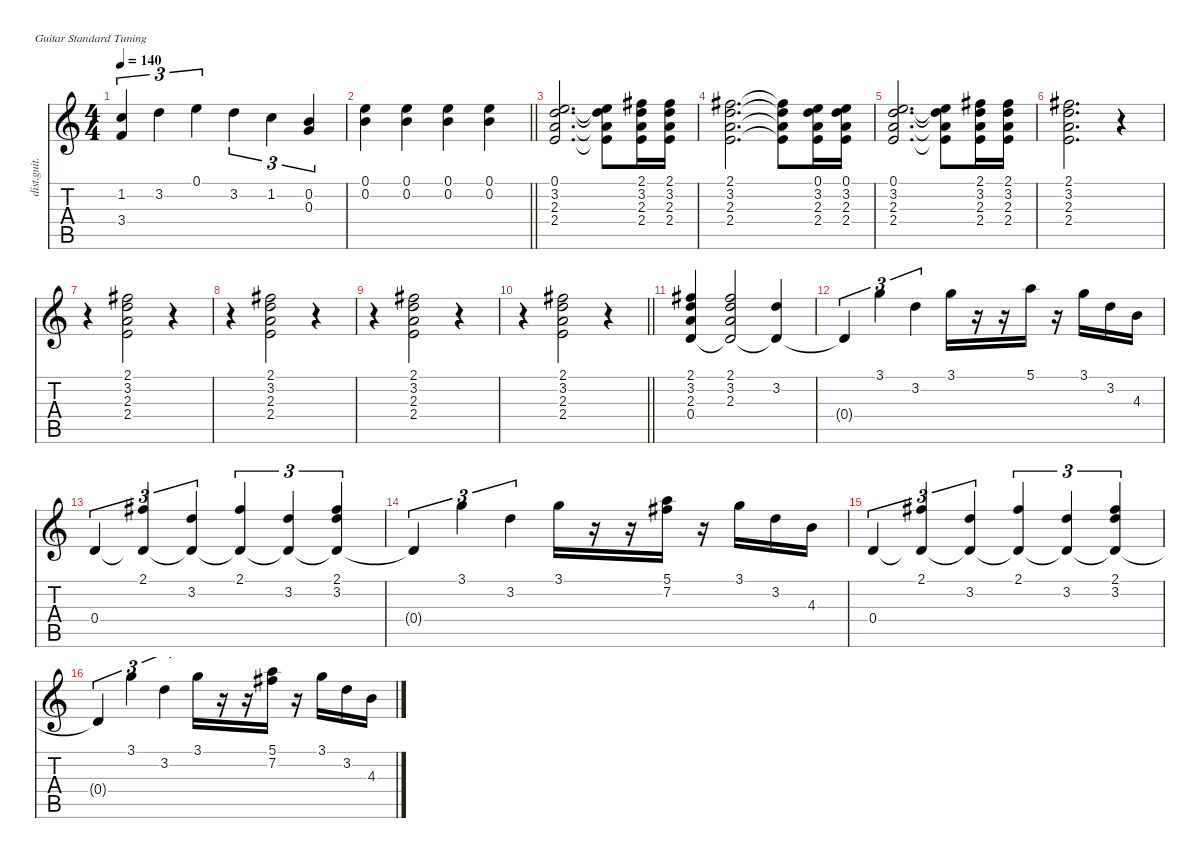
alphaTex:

\defaultSystemsLayout 4
\hideDynamics
\bracketExtendMode nobrackets
\otherSystemsTrackNameOrientation horizontal
\track ("Guitar III (12-string)" "dist.guit.") {defaultSystemsLayout 4 instrument distortionguitar}
\staff {score tabs}
\tuning (E4 B3 G3 D3 A2 E2)
\ts (4 4)
\tempo 140
\clef g2
\ks c
(1.2 3.4).4{tu (3 2) dy f} 3.2.4{tu (3 2)} 0.1.4{tu (3 2)} 3.2.4{tu (3 2)} 1.2.4{tu (3 2)} (0.2 0.3).4{tu (3 2)} |
\barLineRight lightlight
(0.1 0.2).4 (0.1 0.2).4 (0.1 0.2).4 (0.1 0.2).4 |
(0.1 3.2 2.3 2.4).2{d} (0.1{t} 3.2{t} 2.3{t} 2.4{t}).8 (2.1{acc #} 3.2 2.3 2.4).16 (2.1{acc #} 3.2 2.3 2.4).16 |
(2.1{acc #} 3.2 2.3 2.4).2{d} (2.1{t acc #} 3.2{t} 2.3{t} 2.4{t}).8 (0.1 3.2 2.3 2.4).16 (0.1 3.2 2.3 2.4).16 |
(0.1 3.2 2.3 2.4).2{d} (0.1{t} 3.2{t} 2.3{t} 2.4{t}).8 (2.1{acc #} 3.2 2.3 2.4).16 (2.1{acc #} 3.2 2.3 2.4).16 |
(2.1{acc #} 3.2 2.3 2.4).2{d} r.4 |
r.4 (2.1{acc #} 3.2 2.3 2.4).2 r.4 |
r.4 (2.1{acc #} 3.2 2.3 2.4).2 r.4 |
r.4 (2.1{acc #} 3.2 2.3 2.4).2 r.4 |
\barLineRight lightlight
r.4 (2.1{acc #} 3.2 2.3 2.4).2 r.4 |
(2.1{acc #} 3.2 2.3 0.4).4 (2.1{acc #} 3.2 2.3 0.4{t}).2 (3.2 0.4{t}).4 |
0.4{t}.4{tu (3 2)} 3.1.4{tu (3 2)} 3.2.4{tu (3 2)} 3.1.16 r.16 r.16 5.1.16 r.16 3.1.16 3.2.16 4.3.16 |
0.4.4{tu (3 2)} (2.1{acc #} 0.4{t}).4{tu (3 2)} (3.2 0.4{t}).4{tu (3 2)} (2.1{acc #} 0.4{t}).4{tu (3 2)} (3.2 0.4{t}).4{tu (3 2)} (2.1{acc #} 3.2 0.4{t}).4{tu (3 2)} |
0.4{t}.4{tu (3 2)} 3.1.4{tu (3 2)} 3.2.4{tu (3 2)} 3.1.16 r.16 r.16 (5.1 7.2{acc #}).16 r.16 3.1.16 3.2.16 4.3.16 |
0.4.4{tu (3 2)} (2.1{acc #} 0.4{t}).4{tu (3 2)} (3.2 0.4{t}).4{tu (3 2)} (2.1{acc #} 0.4{t}).4{tu (3 2)} (3.2 0.4{t}).4{tu (3 2)} (2.1{acc #} 3.2 0.4{t}).4{tu (3 2)} |
0.4{t}.4{tu (3 2)} 3.1.4{tu (3 2)} 3.2.4{tu (3 2)} 3.1.16 r.16 r.16 (5.1 7.2{acc #}).16 r.16 3.1.16 3.2.16 4.3.16
